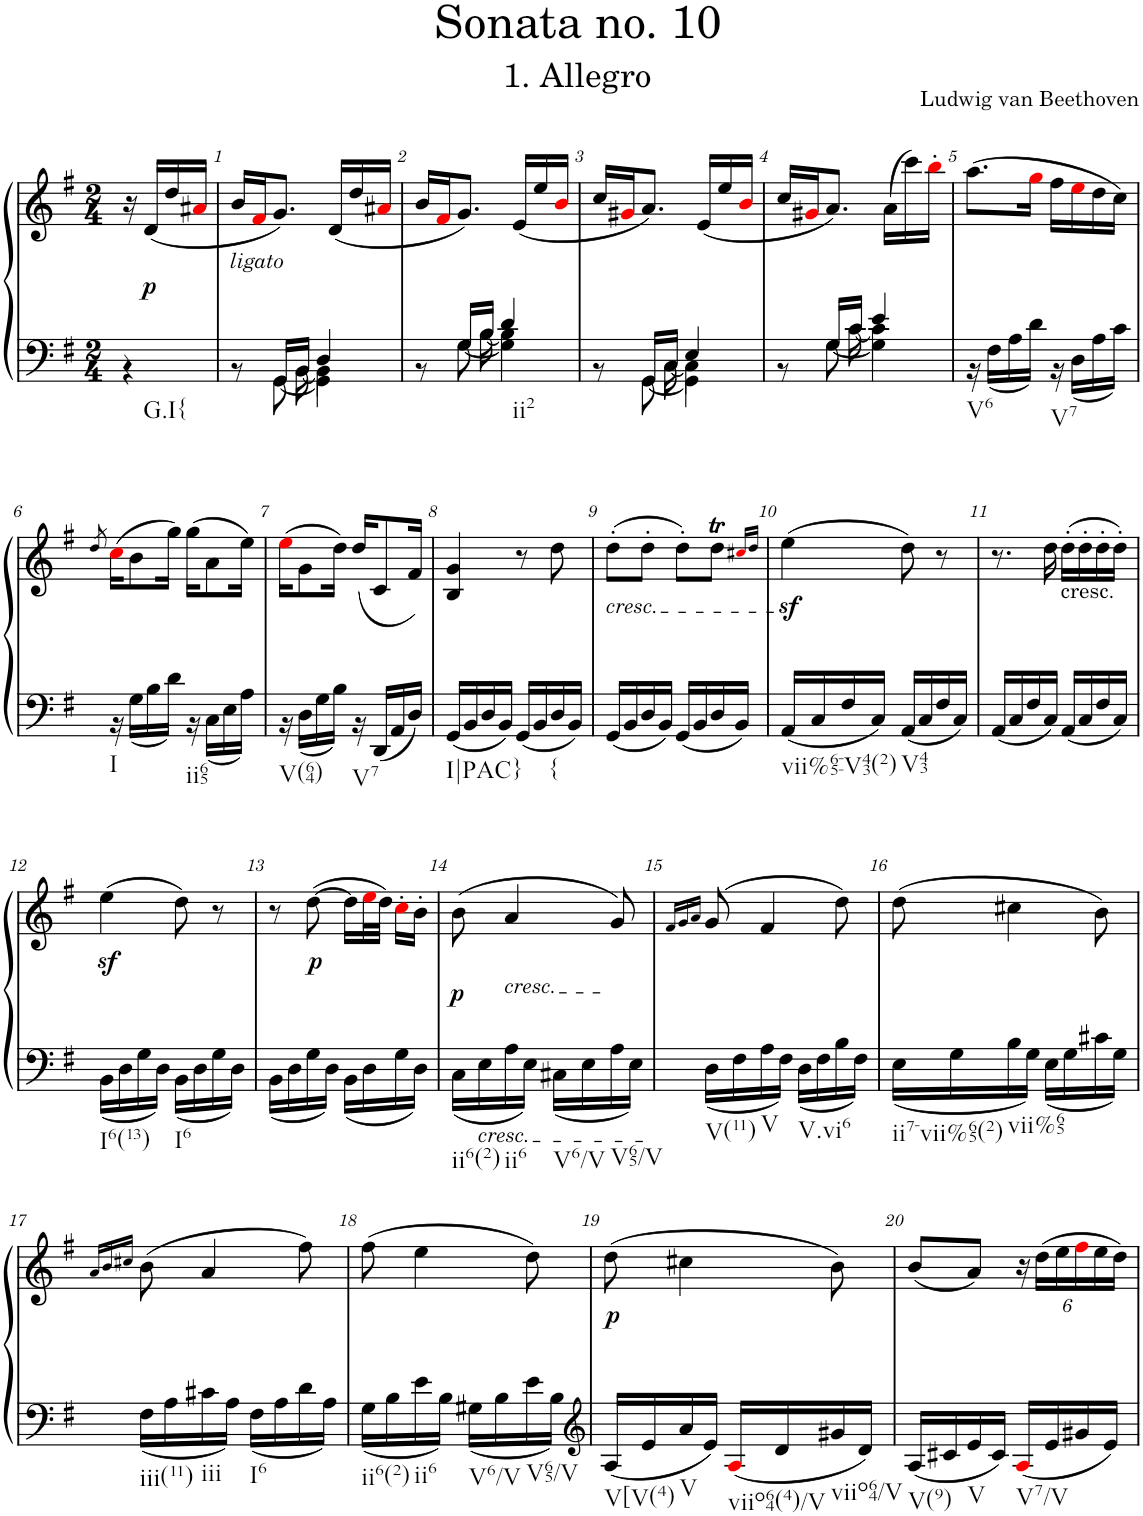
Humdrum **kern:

**kern	**kern	**dynam
*part1	*part1	*part1
*staff2	*staff1	*staff1/2
*I"Piano	*	*
*I'Pno	*	*
*clefF4	*clefG2	*
*k[f#]	*k[f#]	*
*G:	*G:	*
*M2/4	*M2/4	*
=	=	=
*^	*	*
!LO:TX:b:t=G.I{	!	!	!
4ryy	4r	16r	.
!	!	!	!LO:DY:b
.	.	(16d/LL	p
.	.	16dd/	.
.	.	16a#Xi/JJ	.
=1	=1	=1	=1
*^	*^	*	*
2ryy	8r	8ryy	8.ryy	16b/LL	.
!	!	!	!	!	!LO:DY:b
.	.	.	.	16f#i/J	other-dynamics
.	16GG/LL	[8GG\	.	8.g/J)	.
.	16BB/JJ	.	[16BB\	.	.
.	4D/	4GG\]	4BB\]	.	.
.	.	.	.	(16d/LL	.
.	.	.	.	16dd/	.
.	.	.	.	16a#Xi/JJ	.
=2	=2	=2	=2	=2	=2
!LO:TX:b:t=ii2	!	!	!	!	!
2ryy	8r	8ryy	8.ryy	16b/LL	.
.	.	.	.	16f#i/J	.
.	16G/LL	[8G\	.	8.g/J)	.
.	16B/JJ	.	[16B\	.	.
.	4d/	4G\]	4B\]	.	.
.	.	.	.	(16e/LL	.
.	.	.	.	16ee/	.
.	.	.	.	16bi/JJ	.
=3	=3	=3	=3	=3	=3
2ryy	8r	8ryy	8.ryy	16cc/LL	.
.	.	.	.	16g#Xi/J	.
.	16GG/LL	[8GG\	.	8.a/J)	.
.	16C/JJ	.	[16C\	.	.
.	4E/	4GG\]	4C\]	.	.
.	.	.	.	(16e/LL	.
.	.	.	.	16ee/	.
.	.	.	.	16bi/JJ	.
=4	=4	=4	=4	=4	=4
2ryy	8r	8ryy	8.ryy	16cc/LL	.
.	.	.	.	16g#Xi/J	.
.	16G/LL	[8G\	.	8.a/J)	.
.	16c/JJ	.	[16c\	.	.
.	4e/	4G\]	4c\]	.	.
.	.	.	.	(16a\LL	.
.	.	.	.	16ccc\)	.
.	.	.	.	16bb'i\JJ	.
*	*v	*v	*v	*	*
=5	=5	=5	=5
!LO:TX:b:t=V6	!	!	!
!LO:TX:b:t=V7	!	!	!
2ryy	16r	(8.aa\L	.
.	16F#\LL	.	.
.	16A\	.	.
.	16d\JJ	16ggi\Jk	.
.	16r	16ff#\LL	.
.	16D\LL	16eei\	.
.	16A\	16dd\	.
.	16c\JJ	16cc\JJ)	.
!!LO:LB:g=z
=6	=6	=6	=6
.	.	8qdd/	.
!LO:TX:b:t=I	!	!	!
!LO:TX:b:t=ii65	!	!	!
2ryy	16r	(16cci\KL	.
.	16G\LL	8b\	.
.	16B\	.	.
.	16d\JJ	16gg\Jk)	.
.	16r	(16gg\KL	.
.	16C\LL	8a\	.
.	16E\	.	.
.	16A\JJ	16ee\Jk)	.
=7	=7	=7	=7
!LO:TX:b:t=V(64)	!	!	!
!LO:TX:b:t=V7	!	!	!
2ryy	16r	(16eei\KL	.
.	16D\LL	8g\	.
.	16G\	.	.
.	16B\JJ	16dd\Jk)	.
.	16r	(16dd/KL	.
.	16DD/LL	8c/	.
.	16AA/	.	.
.	16D/JJ	16f#/Jk)	.
=8	=8	=8	=8
!LO:TX:b:t=I|PAC}	!	!	!
!LO:TX:b:t={	!	!	!
2ryy	16GG/LL	4B/ 4g/	.
.	16BB/	.	.
.	16D/	.	.
.	16BB/JJ	.	.
.	16GG/LL	8r	.
.	16BB/	.	.
.	16D/	8dd\	.
.	16BB/JJ	.	.
=9	=9	=9	=9
!	!	!LO:TX:b:i:t=cresc.	!
*v	*v	*	*
16GG/LL	(8dd'\L	.
16BB/	.	.
16D/	8dd'\J	.
16BB/JJ	.	.
16GG/LL	8dd'\L)	.
16BB/	.	.
16D/	8ddT\J	.
16BB/JJ	.	.
.	16qcc#Xi/LL	.
.	16qdd/JJ	.
=10	=10	=10
!LO:TX:b:t=vii%65-V43(2)	!	!
16AA/LL	(4eez<\	.
16C/	.	.
16F#/	.	.
16C/JJ	.	.
!LO:TX:b:t=V43	!	!
16AA/LL	8dd\)	.
16C/	.	.
16F#/	8r	.
16C/JJ	.	.
=11	=11	=11
*^	*	*
2ryy	16AA/LL	8.r	.
.	16C/	.	.
.	16F#/	.	.
.	16C/JJ	16dd\	.
!	!	!LO:TX:b:t=cresc.	!
.	16AA/LL	(16dd'\LL	.
.	16C/	16dd'\	.
.	16F#/	16dd'\	.
.	16C/JJ	16dd'\JJ)	.
!!LO:LB:g=z
=12	=12	=12	=12
!LO:TX:b:t=I6(13)	!	!	!
!LO:TX:b:t=I6	!	!	!
2ryy	16BB\LL	(4eez<\	.
.	16D\	.	.
.	16G\	.	.
.	16D\JJ	.	.
.	16BB\LL	8dd\)	.
.	16D\	.	.
.	16G\	8r	.
.	16D\JJ	.	.
=13	=13	=13	=13
2ryy	16BB\LL	8r	.
.	16D\	.	.
!	!	!	!LO:DY:b
.	16G\	([8dd\	p
.	16D\JJ	.	.
.	16BB\LL	16dd\LL]	.
.	16D\	32eei\L	.
.	.	32dd\JJJ)	.
.	16G\	16cc'i\LL	.
.	16D\JJ	16b'\JJ	.
=14	=14	=14	=14
!LO:TX:b:t=ii6(2)	!	!	!
!LO:TX:b:t=ii6	!	!	!
!LO:TX:b:t=V6/V	!	!	!
!LO:TX:b:t=V65/V	!	!	!
!	!	!	!LO:DY:b
2ryy	16C\LL	(8b\	p
!	!LO:TX:b:i:t=cresc.	!	!
.	16E\	.	.
!	!	!LO:TX:b:i:t=cresc.	!
.	16A\	4a/	.
.	16E\JJ	.	.
.	16C#X\LL	.	.
.	16E\	.	.
.	16A\	8g/)	.
.	16E\JJ	.	.
=15	=15	=15	=15
.	.	16qf#/LL	.
.	.	16qg/	.
.	.	16qa/JJ	.
!LO:TX:b:t=V(11)	!	!	!
!LO:TX:b:t=V	!	!	!
!LO:TX:b:t=V.vi6	!	!	!
2ryy	16D\LL	(8g/	.
.	16F#\	.	.
.	16A\	4f#/	.
.	16F#\JJ	.	.
.	16D\LL	.	.
.	16F#\	.	.
.	16B\	8dd\)	.
.	16F#\JJ	.	.
=16	=16	=16	=16
!LO:TX:b:t=ii7-vii%65(2)	!	!	!
!LO:TX:b:t=vii%65	!	!	!
2ryy	16E\LL	(8dd\	.
.	16G\	.	.
.	16B\	4cc#X\	.
.	16G\JJ	.	.
.	16E\LL	.	.
.	16G\	.	.
.	16c#X\	8b\)	.
.	16G\JJ	.	.
!!LO:LB:g=z
=17	=17	=17	=17
.	.	16qa/LL	.
.	.	16qb/	.
.	.	16qcc#X/JJ	.
!LO:TX:b:t=iii(11)	!	!	!
!LO:TX:b:t=iii	!	!	!
!LO:TX:b:t=I6	!	!	!
2ryy	16F#\LL	(8b\	.
.	16A\	.	.
.	16c#X\	4a/	.
.	16A\JJ	.	.
.	16F#\LL	.	.
.	16A\	.	.
.	16d\	8ff#\)	.
.	16A\JJ	.	.
=18	=18	=18	=18
!LO:TX:b:t=ii6(2)	!	!	!
!LO:TX:b:t=ii6	!	!	!
!LO:TX:b:t=V6/V	!	!	!
!LO:TX:b:t=V65/V	!	!	!
2ryy	16G\LL	(8ff#\	.
.	16B\	.	.
.	16e\	4ee\	.
.	16B\JJ	.	.
.	16G#X\LL	.	.
.	16B\	.	.
.	16e\	8dd\)	.
.	16B\JJ	.	.
=19	=19	=19	=19
*clefG2	*	*	*
!LO:TX:b:t=V[V(4)	!	!	!
!LO:TX:b:t=V	!	!	!
!LO:TX:b:t=viio64(4)/V	!	!	!
!LO:TX:b:t=viio64/V	!	!	!
!	!	!	!LO:DY:b
2ryy	16A/LL	(8dd\	p
.	16e/	.	.
.	16a/	4cc#X\	.
.	16e/JJ	.	.
.	16Ai/LL	.	.
.	16d/	.	.
.	16g#X/	8b\)	.
.	16d/JJ	.	.
=20	=20	=20	=20
!LO:TX:b:t=V(9)	!	!	!
!LO:TX:b:t=V	!	!	!
!LO:TX:b:t=V7/V	!	!	!
2ryy	16A/LL	(8b/L	.
.	16c#X/	.	.
.	16e/	8a/J)	.
.	16c#/JJ	.	.
*	*	*Xbrackettup	*
.	16Ai/LL	24r	.
.	.	(24dd\LL	.
.	16e/	.	.
.	.	24ee\	.
.	16g#X/	24ff#i\	.
.	.	24ee\	.
.	16e/JJ	.	.
.	.	24dd\JJ)	.
*v	*v	*	*
=	=	=
*-	*-	*-
